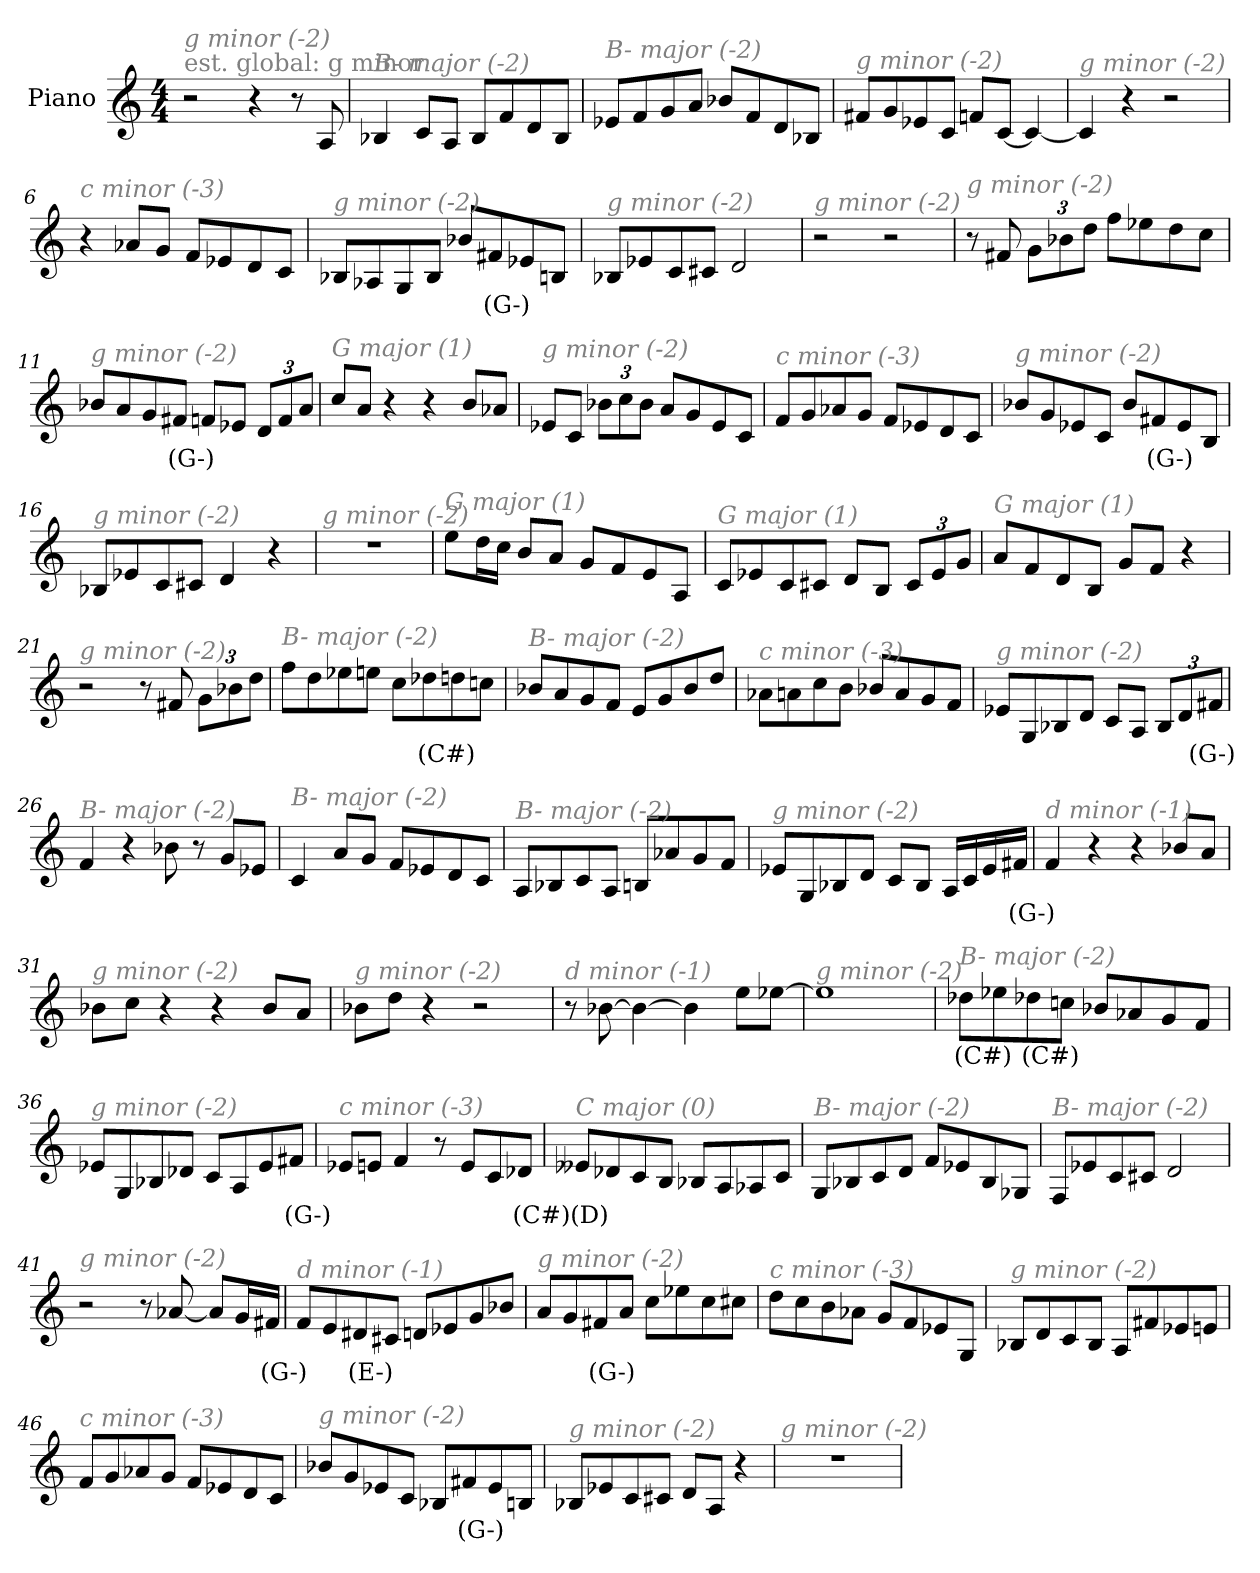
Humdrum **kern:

**kern	**text
*part1	*part1
*staff1	*staff1
*I"Piano	*
*I'Pno	*
*clefG2	*
*k[]	*
*M4/4	*
*MM320	*
=1	=1
!LO:TX:a:color=#808080:t=est. global&colon; g minor	!
!LO:TX:i:color=#808080:t=g minor (-2)	!
2r	.
4r	.
8r	.
8A/	.
=2	=2
!LO:TX:i:color=#808080:t=B- major (-2)	!
4B-X/	.
8c/L	.
8A/J	.
8B-/L	.
8f/	.
8d/	.
8B-/J	.
=3	=3
!LO:TX:i:color=#808080:t=B- major (-2)	!
8e-X/L	.
8f/	.
8g/	.
8a/J	.
8b-X/L	.
8f/	.
8d/	.
8B-X/J	.
=4	=4
!LO:TX:i:color=#808080:t=g minor (-2)	!
8f#X/L	.
8g/	.
8e-X/	.
8c/J	.
8fn/L	.
[8c/J	.
4c/_	.
=5	=5
!LO:TX:i:color=#808080:t=g minor (-2)	!
4c/]	.
4r	.
2r	.
!!LO:LB:g=z
=6	=6
!LO:TX:i:color=#808080:t=c minor (-3)	!
4r	.
8a-X/L	.
8g/J	.
8f/L	.
8e-X/	.
8d/	.
8c/J	.
=7	=7
!LO:TX:i:color=#808080:t=g minor (-2)	!
8B-X/L	.
8A-X/	.
8G/	.
8B-/J	.
8b-X/L	.
8f#Xi/	(G-)
8e-X/	.
8Bn/J	.
=8	=8
!LO:TX:i:color=#808080:t=g minor (-2)	!
8B-X/L	.
8e-X/	.
8c/	.
8c#X/J	.
2d/	.
=9	=9
!LO:TX:i:color=#808080:t=g minor (-2)	!
2r	.
2r	.
!!LO:LB:g=z
=10	=10
!LO:TX:i:color=#808080:t=g minor (-2)	!
8r	.
8f#X/	.
*Xbrackettup	*
12g\L	.
12b-X\	.
12dd\J	.
8ff\L	.
8ee-X\	.
8dd\	.
8cc\J	.
=11	=11
!LO:TX:i:color=#808080:t=g minor (-2)	!
8b-X/L	.
8a/	.
8g/	.
8f#Xi/J	(G-)
8f/L	.
8e-X/J	.
12d/L	.
12f/	.
12a/J	.
=12	=12
!LO:TX:i:color=#808080:t=G major (1)	!
8cc/L	.
8a/J	.
4r	.
4r	.
8b/L	.
8a-X/J	.
=13	=13
!LO:TX:i:color=#808080:t=g minor (-2)	!
8e-X/L	.
8c/J	.
12b-X\L	.
12cc\	.
12b-\J	.
8a/L	.
8g/	.
8e-/	.
8c/J	.
!!LO:LB:g=z
=14	=14
!LO:TX:i:color=#808080:t=c minor (-3)	!
8f/L	.
8g/	.
8a-X/	.
8g/J	.
8f/L	.
8e-X/	.
8d/	.
8c/J	.
=15	=15
!LO:TX:i:color=#808080:t=g minor (-2)	!
8b-X/L	.
8g/	.
8e-X/	.
8c/J	.
8b-/L	.
8f#Xi/	(G-)
8e-/	.
8B/J	.
=16	=16
!LO:TX:i:color=#808080:t=g minor (-2)	!
8B-X/L	.
8e-X/	.
8c/	.
8c#X/J	.
4d/	.
4r	.
=17	=17
!LO:TX:i:color=#808080:t=g minor (-2)	!
1r	.
!!LO:LB:g=z
=18	=18
!LO:TX:i:color=#808080:t=G major (1)	!
8ee\L	.
16dd\L	.
16cc\JJ	.
8b/L	.
8a/J	.
8g/L	.
8f/	.
8e/	.
8A/J	.
=19	=19
!LO:TX:i:color=#808080:t=G major (1)	!
8c/L	.
8e-X/	.
8c/	.
8c#X/J	.
8d/L	.
8B/J	.
12c#/L	.
12e-/	.
12g/J	.
=20	=20
!LO:TX:i:color=#808080:t=G major (1)	!
8a/L	.
8f/	.
8d/	.
8B/J	.
8g/L	.
8f/J	.
4r	.
=21	=21
!LO:TX:i:color=#808080:t=g minor (-2)	!
2r	.
8r	.
8f#X/	.
12g\L	.
12b-X\	.
12dd\J	.
!!LO:LB:g=z
=22	=22
!LO:TX:i:color=#808080:t=B- major (-2)	!
8ff\L	.
8dd\	.
8ee-X\	.
8een\J	.
8cc\L	.
8dd-Xi\	(C#)
8dd\	.
8ccn\J	.
=23	=23
!LO:TX:i:color=#808080:t=B- major (-2)	!
8b-X/L	.
8a/	.
8g/	.
8f/J	.
8e/L	.
8g/	.
8b-/	.
8dd/J	.
=24	=24
!LO:TX:i:color=#808080:t=c minor (-3)	!
8a-X\L	.
8an\	.
8cc\	.
8b\J	.
8b-X/L	.
8a/	.
8g/	.
8f/J	.
=25	=25
!LO:TX:i:color=#808080:t=g minor (-2)	!
8e-X/L	.
8G/	.
8B-X/	.
8d/J	.
8c/L	.
8A/J	.
12B-/L	.
12d/	.
12f#Xi/J	(G-)
!!LO:LB:g=z
=26	=26
!LO:TX:i:color=#808080:t=B- major (-2)	!
4f/	.
4r	.
8b-X\	.
8r	.
8g/L	.
8e-X/J	.
=27	=27
!LO:TX:i:color=#808080:t=B- major (-2)	!
4c/	.
8a/L	.
8g/J	.
8f/L	.
8e-X/	.
8d/	.
8c/J	.
=28	=28
!LO:TX:i:color=#808080:t=B- major (-2)	!
8A/L	.
8B-X/	.
8c/	.
8A/J	.
8Bn/L	.
8a-X/	.
8g/	.
8f/J	.
=29	=29
!LO:TX:i:color=#808080:t=g minor (-2)	!
8e-X/L	.
8G/	.
8B-X/	.
8d/J	.
8c/L	.
8B-/J	.
16A/LL	.
16c/	.
16e-/	.
16f#Xi/JJ	(G-)
!!LO:LB:g=z
=30	=30
!LO:TX:i:color=#808080:t=d minor (-1)	!
4f/	.
4r	.
4r	.
8b-X/L	.
8a/J	.
=31	=31
!LO:TX:i:color=#808080:t=g minor (-2)	!
8b-X\L	.
8cc\J	.
4r	.
4r	.
8b-/L	.
8a/J	.
=32	=32
!LO:TX:i:color=#808080:t=g minor (-2)	!
8b-X\L	.
8dd\J	.
4r	.
2r	.
=33	=33
!LO:TX:i:color=#808080:t=d minor (-1)	!
8r	.
[8b-X\	.
4b-\_	.
4b-\]	.
8ee\L	.
[8ee-X\J	.
=34	=34
!LO:TX:i:color=#808080:t=g minor (-2)	!
1ee-]	.
=35	=35
!LO:TX:i:color=#808080:t=B- major (-2)	!
8dd-Xi\L	(C#)
8ee-X\	.
8dd-Xi\	(C#)
8ccn\J	.
8b-X/L	.
8a-X/	.
8g/	.
8f/J	.
!!LO:LB:g=z
=36	=36
!LO:TX:i:color=#808080:t=g minor (-2)	!
8e-X/L	.
8G/	.
8B-X/	.
8d-X/J	.
8c/L	.
8A/	.
8e-/	.
8f#Xi/J	(G-)
=37	=37
!LO:TX:i:color=#808080:t=c minor (-3)	!
8e-X/L	.
8en/J	.
4f/	.
8r	.
8e/L	.
8c/	.
8d-Xi/J	(C#)
=38	=38
!LO:TX:i:color=#808080:t=C major (0)	!
8e--Xj/L	(D)
8d-X/	.
8c/	.
8B/J	.
8B-X/L	.
8A/	.
8A-X/	.
8c/J	.
=39	=39
!LO:TX:i:color=#808080:t=B- major (-2)	!
8G/L	.
8B-X/	.
8c/	.
8d/J	.
8f/L	.
8e-X/	.
8B-/	.
8G-X/J	.
!!LO:LB:g=z
=40	=40
!LO:TX:i:color=#808080:t=B- major (-2)	!
8F/L	.
8e-X/	.
8c/	.
8c#X/J	.
2d/	.
=41	=41
!LO:TX:i:color=#808080:t=g minor (-2)	!
2r	.
8r	.
[8a-X/	.
8a-/L]	.
16g/L	.
16f#Xi/JJ	(G-)
=42	=42
!LO:TX:i:color=#808080:t=d minor (-1)	!
8f/L	.
8e/	.
8d#Xj/	(E-)
8c#X/J	.
8d/L	.
8e-/	.
8g/	.
8b-X/J	.
=43	=43
!LO:TX:i:color=#808080:t=g minor (-2)	!
8a/L	.
8g/	.
8f#Xi/	(G-)
8a/J	.
8cc\L	.
8ee-X\	.
8cc\	.
8cc#X\J	.
!!LO:PB:g=z
=44	=44
!LO:TX:i:color=#808080:t=c minor (-3)	!
8dd\L	.
8cc\	.
8b\	.
8a-X\J	.
8g/L	.
8f/	.
8e-X/	.
8G/J	.
=45	=45
!LO:TX:i:color=#808080:t=g minor (-2)	!
8B-X/L	.
8d/	.
8c/	.
8B-/J	.
8A/L	.
8f#X/	.
8e-X/	.
8en/J	.
=46	=46
!LO:TX:i:color=#808080:t=c minor (-3)	!
8f/L	.
8g/	.
8a-X/	.
8g/J	.
8f/L	.
8e-X/	.
8d/	.
8c/J	.
=47	=47
!LO:TX:i:color=#808080:t=g minor (-2)	!
8b-X/L	.
8g/	.
8e-X/	.
8c/J	.
8B-X/L	.
8f#Xi/	(G-)
8e-/	.
8Bn/J	.
!!LO:LB:g=z
=48	=48
!LO:TX:i:color=#808080:t=g minor (-2)	!
8B-X/L	.
8e-X/	.
8c/	.
8c#X/J	.
8d/L	.
8A/J	.
4r	.
=49	=49
!LO:TX:i:color=#808080:t=g minor (-2)	!
1r	.
=	=
*-	*-
